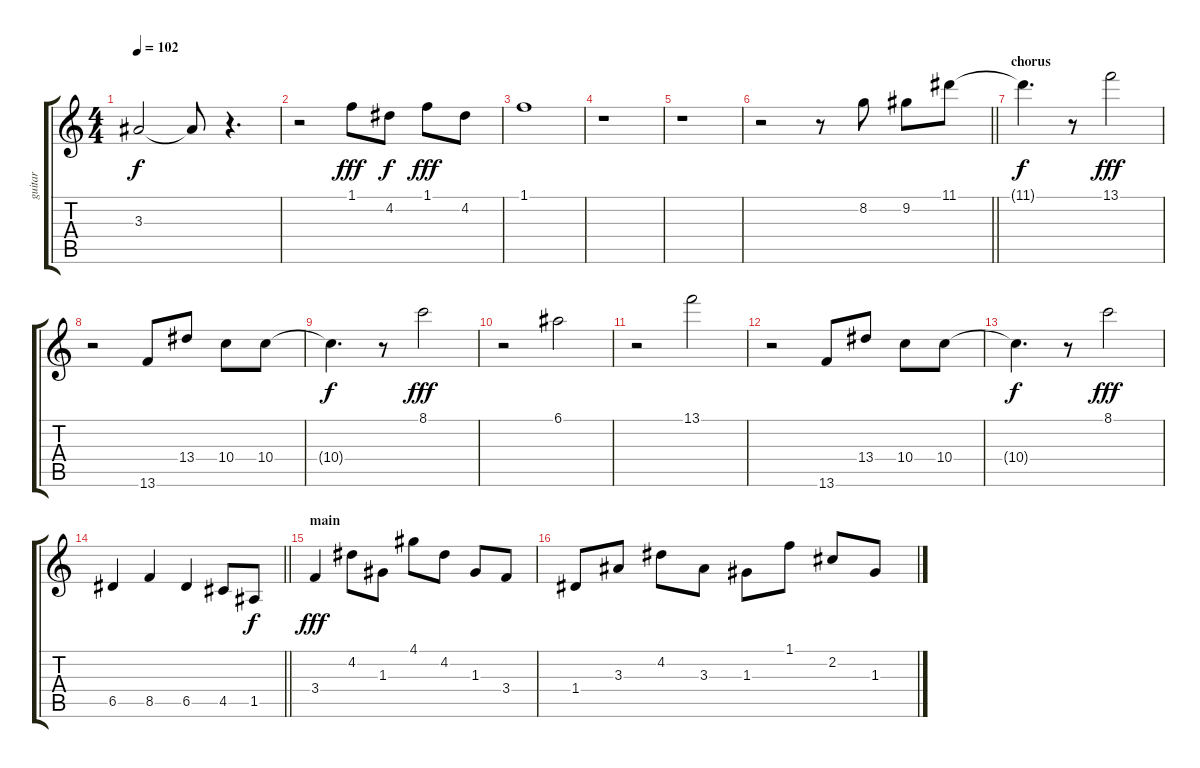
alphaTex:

\track ("guitar" "guitar") {instrument acousticguitarnylon}
\staff {score tabs}
\tuning (E4 B3 G3 D3 A2 E2) {hide}
\ts (4 4)
\tempo 102
\clef g2
\ks c
3.3{t}.2{dy f} 3.3{t}.8 r.4{d} |
r.2 1.1.8{dy fff} 4.2.8{dy f} 1.1.8{dy fff} 4.2.8 |
1.1.1 |
r.1 |
r.1 |
\barLineRight lightlight
r.2 r.8 8.2.8 9.2.8 11.1.8 |
\section ("" "chorus")
11.1{t}.4{d dy f} r.8 13.1.2{dy fff} |
r.2 13.6.8 13.4.8 10.4.8 10.4.8 |
10.4{t}.4{d dy f} r.8 8.1.2{dy fff} |
r.2 6.1.2 |
r.2 13.1.2 |
r.2 13.6.8 13.4.8 10.4.8 10.4.8 |
10.4{t}.4{d dy f} r.8 8.1.2{dy fff} |
\barLineRight lightlight
6.5.4 8.5.4 6.5.4 4.5.8 1.5.8{dy f} |
\section ("" "main")
3.4.4{dy fff} 4.2.8 1.3.8 4.1.8 4.2.8 1.3.8 3.4.8 |
1.4.8 3.3.8 4.2.8 3.3.8 1.3.8 1.1.8 2.2.8 1.3.8
